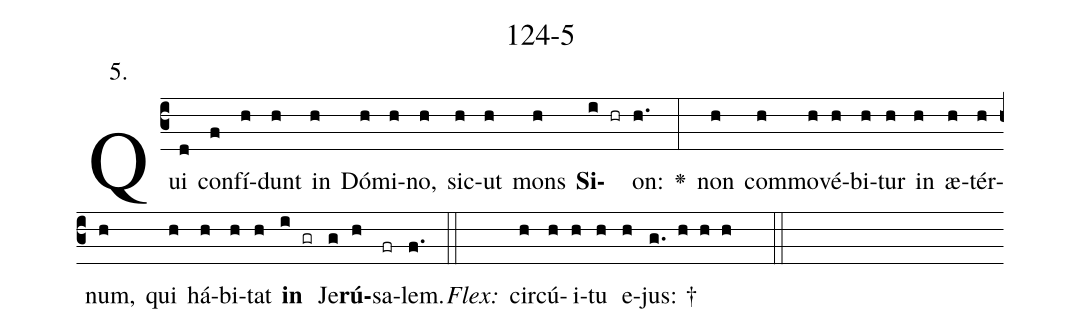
name: 124-5;
annotation: 5.;
%%
(c3)Qui(d) con(f)fí(h)dunt(h) in(h) Dó(h)mi(h)no,(h) sic(h)ut(h) mons(h) <b>Si</b>(i hr)on:(h.) <v>\greheightstar</v>(:) non(h) com(h)mo(h)vé(h)bi(h)tur(h) in(h) æ(h)tér(h)num,(h) qui(h) há(h)bi(h)tat(h) <b>in</b>(i gr) Je(g)<b>rú</b>(h)sa(fr)lem.(f.) (::)
<i>Flex:</i>()  cir(h)cú(h)i(h)tu(h) e(h)jus: †(g. h h h  ::)

%E(h) u(h) o(i) u(g) a(h) e.(f.) (::)
